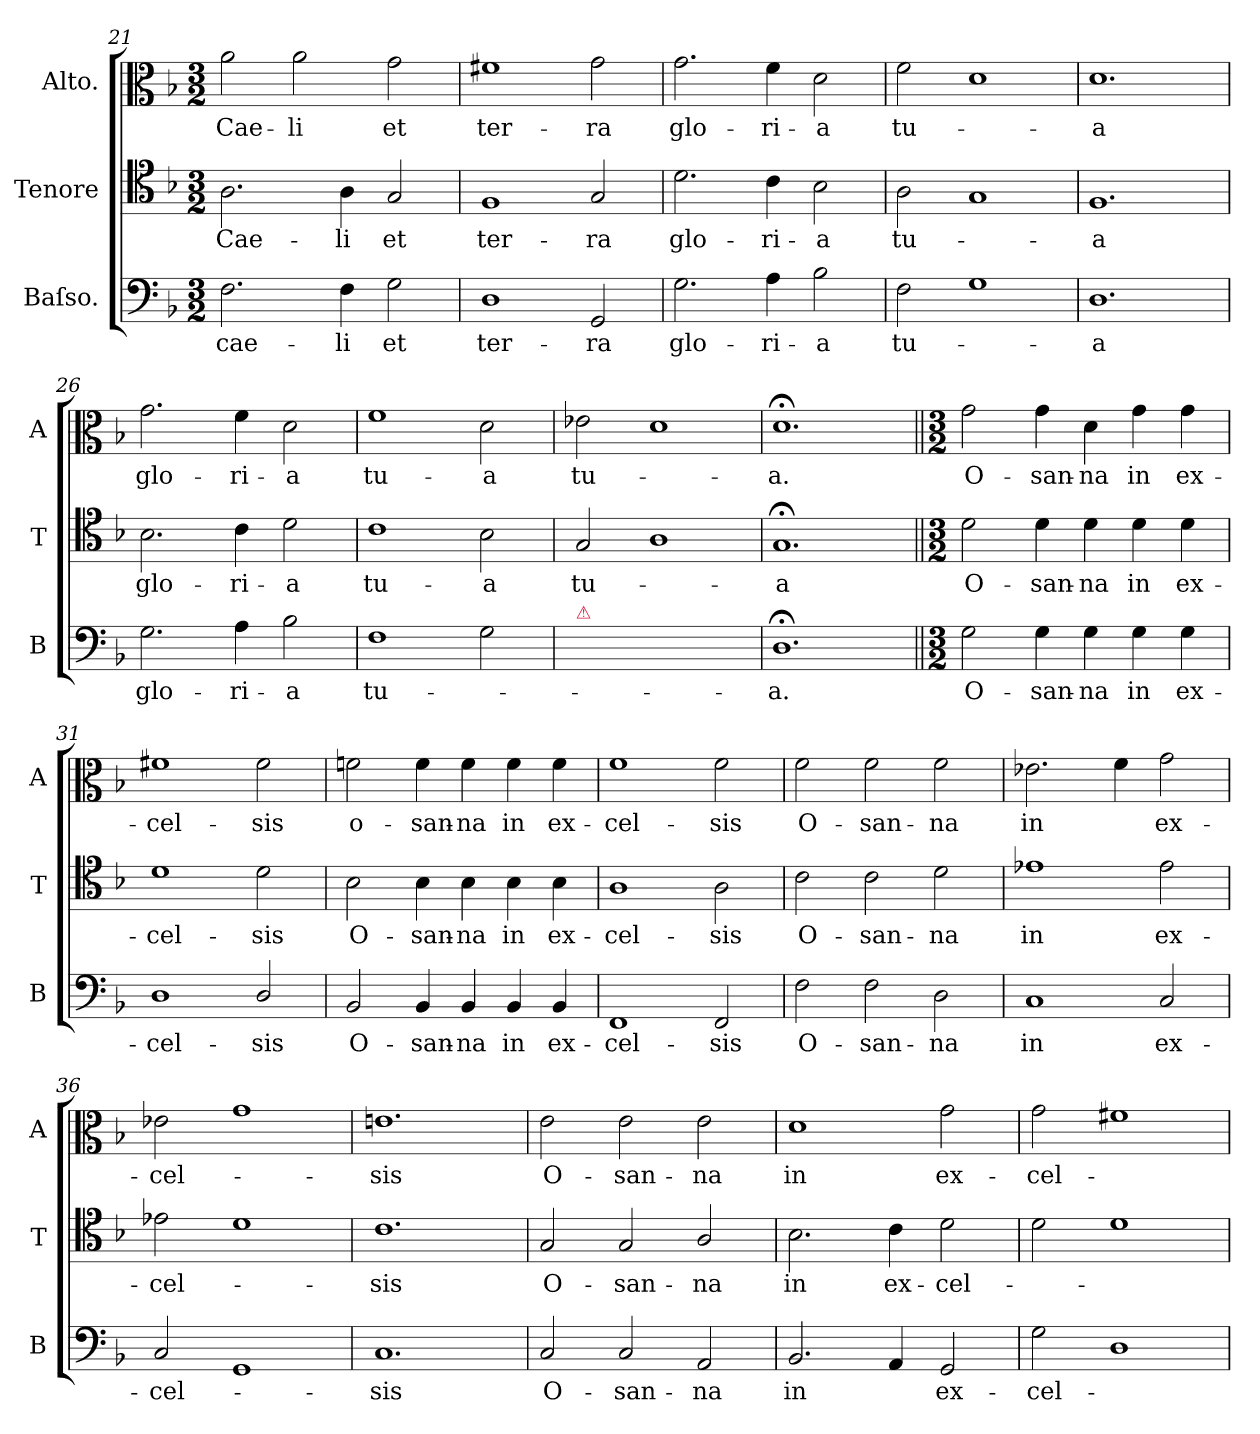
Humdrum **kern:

**kern	**text	**kern	**text	**kern	**text
*part3	*part3	*part2	*part2	*part1	*part1
*staff3	*staff3	*staff2	*staff2	*staff1	*staff1
*I"Baſso.	*	*I"Tenore	*	*I"Alto.	*
*I'B	*	*I'T	*	*I'A	*
*clefF4	*	*clefC4	*	*clefC3	*
*k[b-]	*	*k[b-]	*	*k[b-]	*
*M3/2	*	*M3/2	*	*M3/2	*
=21	=21	=21	=21	=21	=21
2.F\	cae-	2.A\	Cae-	2a\	Cae-
.	.	.	.	2a\	-li
4F\	-li	4A\	-li	.	.
2G\	et	2G/	et	2g\	et
=22	=22	=22	=22	=22	=22
1D	ter-	1F	ter-	1f#X	ter-
2GG/	-ra	2G/	-ra	2g\	-ra
=23	=23	=23	=23	=23	=23
2.G\	glo-	2.d\	glo-	2.g\	glo-
4A\	-ri-	4c\	-ri-	4f\	-ri-
2B-\	-a	2B-\	-a	2d\	-a
=24	=24	=24	=24	=24	=24
2F\	tu-	2A\	tu-	2f\	tu-
1G	.	1G	.	1d	.
=25	=25	=25	=25	=25	=25
1.D	-a	1.F	-a	1.d	-a
=26	=26	=26	=26	=26	=26
2.G\	glo-	2.B-\	glo-	2.g\	glo-
4A\	-ri-	4c\	-ri-	4f\	-ri-
2B-\	-a	2d\	-a	2d\	-a
=27	=27	=27	=27	=27	=27
1F\	tu-	1c	tu-	1f	tu-
2G	.	2B-\	-a	2d\	-a
=28	=28	=28	=28	=28	=28
!LO:TX:a:color=crimson:t=⚠	!	!	!	!	!
1.ryy	.	2G/	tu-	2e-X\	tu-
.	.	1A	.	1d	.
=29	=29	=29	=29	=29	=29
1.D;<	-a.	1.G;<\	-a	1.d;<	-a.
=30||	=30||	=30||	=30||	=30||	=30||
*M3/2	*	*M3/2	*	*M3/2	*
2G\	O-	2d\	O-	2g\	O-
4G\	-san-	4d\	-san-	4g\	-san-
4G\	-na	4d\	-na	4d\	-na
4G\	in	4d\	in	4g\	in
4G\	ex-	4d\	ex-	4g\	ex-
=31	=31	=31	=31	=31	=31
1D	-cel-	1d	-cel-	1f#X	-cel-
2D/	-sis	2d\	-sis	2f#\	-sis
=32	=32	=32	=32	=32	=32
!	!LO:LY:i	!	!LO:LY:i	!	!
2BB-/	O-	2B-\	O-	2fn\	o-
!	!LO:LY:i	!	!LO:LY:i	!	!
4BB-/	-san-	4B-\	-san-	4f\	-san-
!	!LO:LY:i	!	!LO:LY:i	!	!
4BB-/	-na	4B-\	-na	4f\	-na
!	!LO:LY:i	!	!LO:LY:i	!	!
4BB-/	in	4B-\	in	4f\	in
!	!LO:LY:i	!	!LO:LY:i	!	!
4BB-/	ex-	4B-\	ex-	4f\	ex-
=33	=33	=33	=33	=33	=33
!	!LO:LY:i	!	!LO:LY:i	!	!
1FF	-cel-	1A	-cel-	1f	-cel-
!	!LO:LY:i	!	!LO:LY:i	!	!
2FF/	-sis	2A\	-sis	2f\	-sis
=34	=34	=34	=34	=34	=34
2F\	O-	2c\	O-	2f\	O-
2F\	-san-	2c\	-san-	2f\	-san-
2D\	-na	2d\	-na	2f\	-na
=35	=35	=35	=35	=35	=35
1C	in	1e-X	in	2.e-X\	in
.	.	.	.	4f\	.
2C/	ex-	2e-\	ex-	2g\	ex-
=36	=36	=36	=36	=36	=36
2C/	-cel-	2e-X\	-cel-	2e-X\	-cel-
1GG	.	1d	.	1g	.
=37	=37	=37	=37	=37	=37
1.C	-sis	1.c	-sis	1.en	-sis
=38	=38	=38	=38	=38	=38
2C/	O-	2G/	O-	2e\	O-
2C/	-san-	2G/	-san-	2e\	-san-
2AA/	-na	2A/	-na	2e\	-na
=39	=39	=39	=39	=39	=39
2.BB-/	in	2.B-\	in	1d	in
4AA/	.	4c\	ex-	.	.
2GG/	ex-	2d\	-cel-	2g\	ex-
=40	=40	=40	=40	=40	=40
2G\	-cel-	2d\	.	2g\	-cel-
1D	.	1d	.	1f#X	.
=	=	=	=	=	=
*-	*-	*-	*-	*-	*-
